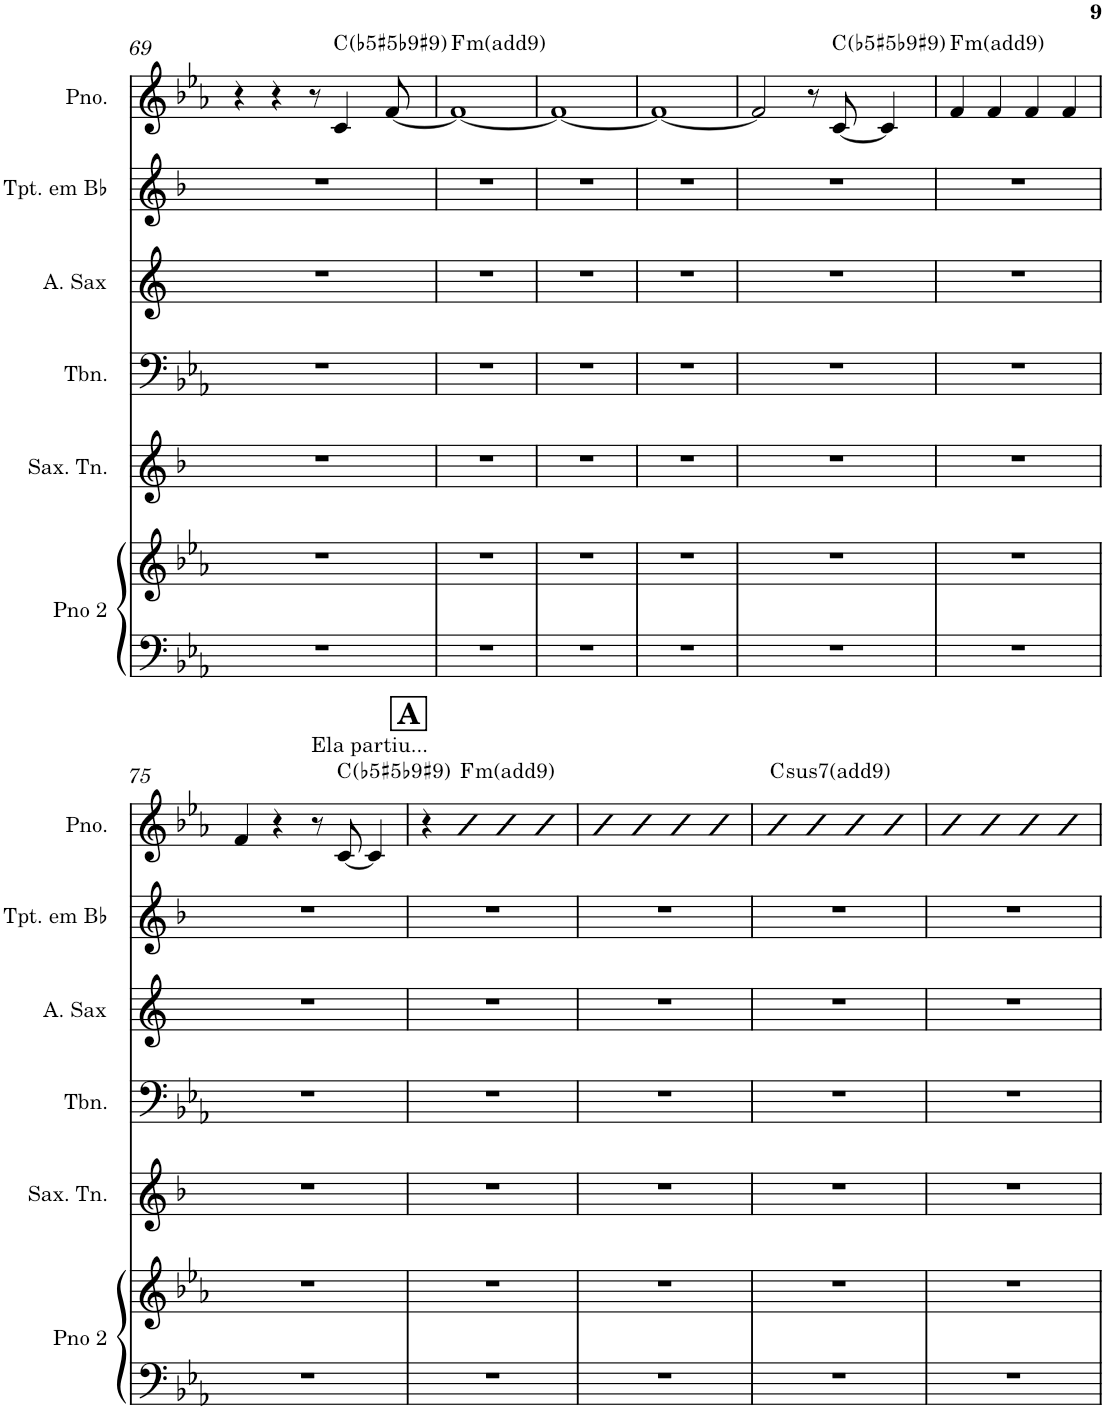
**kern	**kern	**kern	**kern	**kern	**kern	**kern	**harte
*part6	*part6	*part5	*part4	*part3	*part2	*part1	*part1
*staff7	*staff6	*staff5	*staff4	*staff3	*staff2	*staff1	*
*I"Piano 2	*	*I"Saxofone Tenor	*I"Trombone	*I"Alto Saxophone	*I"Trompete em Bb	*I"Piano	*
*I'Pno 2	*	*I'Sax. Tn.	*I'Tbn.	*I'A. Sax	*I'Tpt. em Bb	*I'Pno.	*
!!LO:PB:g=z
*clefF4	*clefG2	*clefG2	*clefF4	*clefG2	*clefG2	*clefG2	*
*	*	*Trd8c14	*	*Trd5c9	*Trd1c2	*	*
*k[b-e-a-]	*k[b-e-a-]	*k[b-]	*k[b-e-a-]	*k[]	*k[b-]	*k[b-e-a-]	*
*M4/4	*M4/4	*M4/4	*M4/4	*M4/4	*M4/4	*M4/4	*
=69	=69	=69	=69	=69	=69	=69	=69
1r	1r	1r	1r	1r	1r	4r	.
.	.	.	.	.	.	4r	.
.	.	.	.	.	.	8r	.
.	.	.	.	.	.	4c/	C:(3,#5,b9,#9)
.	.	.	.	.	.	[8f/	.
=70	=70	=70	=70	=70	=70	=70	=70
!	!	!	!	!	!	!	!LO:H:kt=m
1r	1r	1r	1r	1r	1r	1f_	F:min(9)
=71	=71	=71	=71	=71	=71	=71	=71
1r	1r	1r	1r	1r	1r	1f_	.
=72	=72	=72	=72	=72	=72	=72	=72
1r	1r	1r	1r	1r	1r	1f_	.
=73	=73	=73	=73	=73	=73	=73	=73
1r	1r	1r	1r	1r	1r	2f/]	.
.	.	.	.	.	.	8r	.
.	.	.	.	.	.	[8c/	C:(3,#5,b9,#9)
.	.	.	.	.	.	4c/]	.
=74	=74	=74	=74	=74	=74	=74	=74
!	!	!	!	!	!	!	!LO:H:kt=m
1r	1r	1r	1r	1r	1r	4f/	F:min(9)
.	.	.	.	.	.	4f/	.
.	.	.	.	.	.	4f/	.
.	.	.	.	.	.	4f/	.
!!LO:LB:g=z
=75	=75	=75	=75	=75	=75	=75	=75
1r	1r	1r	1r	1r	1r	4f/	.
.	.	.	.	.	.	4r	.
!	!	!	!	!	!	!LO:TX:a:t=Ela partiu...	!
.	.	.	.	.	.	8r	.
.	.	.	.	.	.	[8c/	C:(3,#5,b9,#9)
.	.	.	.	.	.	4c/]	.
!!LO:REH:place=s1:a:B:cj:fs=14:t=A
=76	=76	=76	=76	=76	=76	=76	=76
1r	1r	1r	1r	1r	1r	4r	.
!	!	!	!	!	!	!	!LO:H:kt=m
.	.	.	.	.	.	4b-	F:min(9)
.	.	.	.	.	.	4b-	.
.	.	.	.	.	.	4b-	.
=77	=77	=77	=77	=77	=77	=77	=77
1r	1r	1r	1r	1r	1r	4b-	.
.	.	.	.	.	.	4b-	.
.	.	.	.	.	.	4b-	.
.	.	.	.	.	.	4b-	.
=78	=78	=78	=78	=78	=78	=78	=78
!	!	!	!	!	!	!	!LO:H:kt=7
1r	1r	1r	1r	1r	1r	4b-	C:maj(9)
.	.	.	.	.	.	4b-	.
.	.	.	.	.	.	4b-	.
.	.	.	.	.	.	4b-	.
=79	=79	=79	=79	=79	=79	=79	=79
1r	1r	1r	1r	1r	1r	4b-	.
.	.	.	.	.	.	4b-	.
.	.	.	.	.	.	4b-	.
.	.	.	.	.	.	4b-	.
=	=	=	=	=	=	=	=
*-	*-	*-	*-	*-	*-	*-	*-
